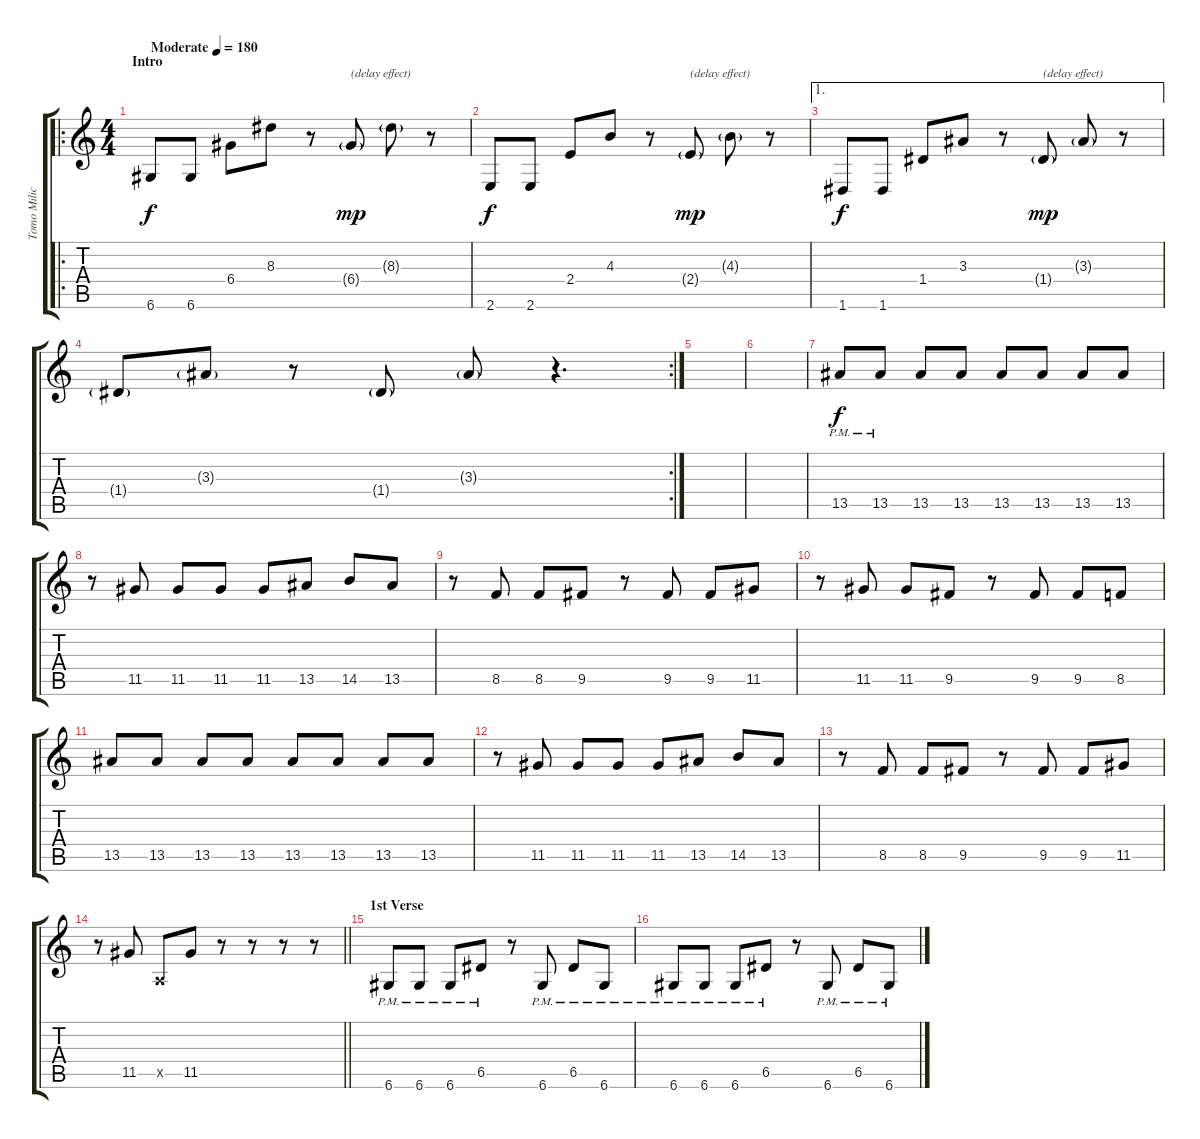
\track ("Tomo Milicevic [Guitar]" "Tomo Milic") {instrument overdrivenguitar}
\staff {score tabs}
\tuning (E4 B3 G3 D3 A2 D2) {hide}
\ro
\ts (4 4)
\section ("" "Intro")
\tempo (180 "Moderate")
\clef g2
\ks c
6.6.8{dy f volume 13 instrument electricguitarclean} 6.6.8 6.4.8 8.3.8 r.8{volume 7} 6.4{g}.8{txt "(delay effect)" dy mp} 8.3{g}.8 r.8 |
2.6.8{dy f volume 13} 2.6.8 2.4.8 4.3.8 r.8 2.4{g}.8{txt "(delay effect)" dy mp volume 7} 4.3{g}.8 r.8 |
\ae 1
1.6.8{dy f volume 13} 1.6.8 1.4.8 3.3.8 r.8{volume 7} 1.4{g}.8{txt "(delay effect)" dy mp} 3.3{g}.8 r.8 |
\rc 2
1.4{g}.8{volume 5} 3.3{g}.8 r.8 1.4{g}.8{volume 2} 3.3{g}.8 r.4{d} |
|
|
13.5{pm}.8{dy f instrument overdrivenguitar} 13.5{pm}.8 13.5.8 13.5.8 13.5.8 13.5.8 13.5.8 13.5.8 |
r.8 11.5.8 11.5.8 11.5.8 11.5.8 13.5.8 14.5.8 13.5.8 |
r.8 8.5.8 8.5.8 9.5.8 r.8 9.5.8 9.5.8 11.5.8 |
r.8 11.5.8 11.5.8 9.5.8 r.8 9.5.8 9.5.8 8.5.8 |
13.5.8 13.5.8 13.5.8 13.5.8 13.5.8 13.5.8 13.5.8 13.5.8 |
r.8 11.5.8 11.5.8 11.5.8 11.5.8 13.5.8 14.5.8 13.5.8 |
r.8 8.5.8 8.5.8 9.5.8 r.8 9.5.8 9.5.8 11.5.8 |
\barLineRight lightlight
r.8 11.5.8 0.5{x}.8 11.5.8 r.8 r.8 r.8 r.8 |
\section ("" "1st Verse")
6.6{pm}.8{volume 6} 6.6{pm}.8 6.6{pm}.8 6.5{pm}.8 r.8 6.6{pm}.8 6.5{pm}.8 6.6{pm}.8 |
6.6{pm}.8 6.6{pm}.8 6.6{pm}.8 6.5{pm}.8 r.8 6.6{pm}.8 6.5{pm}.8 6.6{pm}.8
